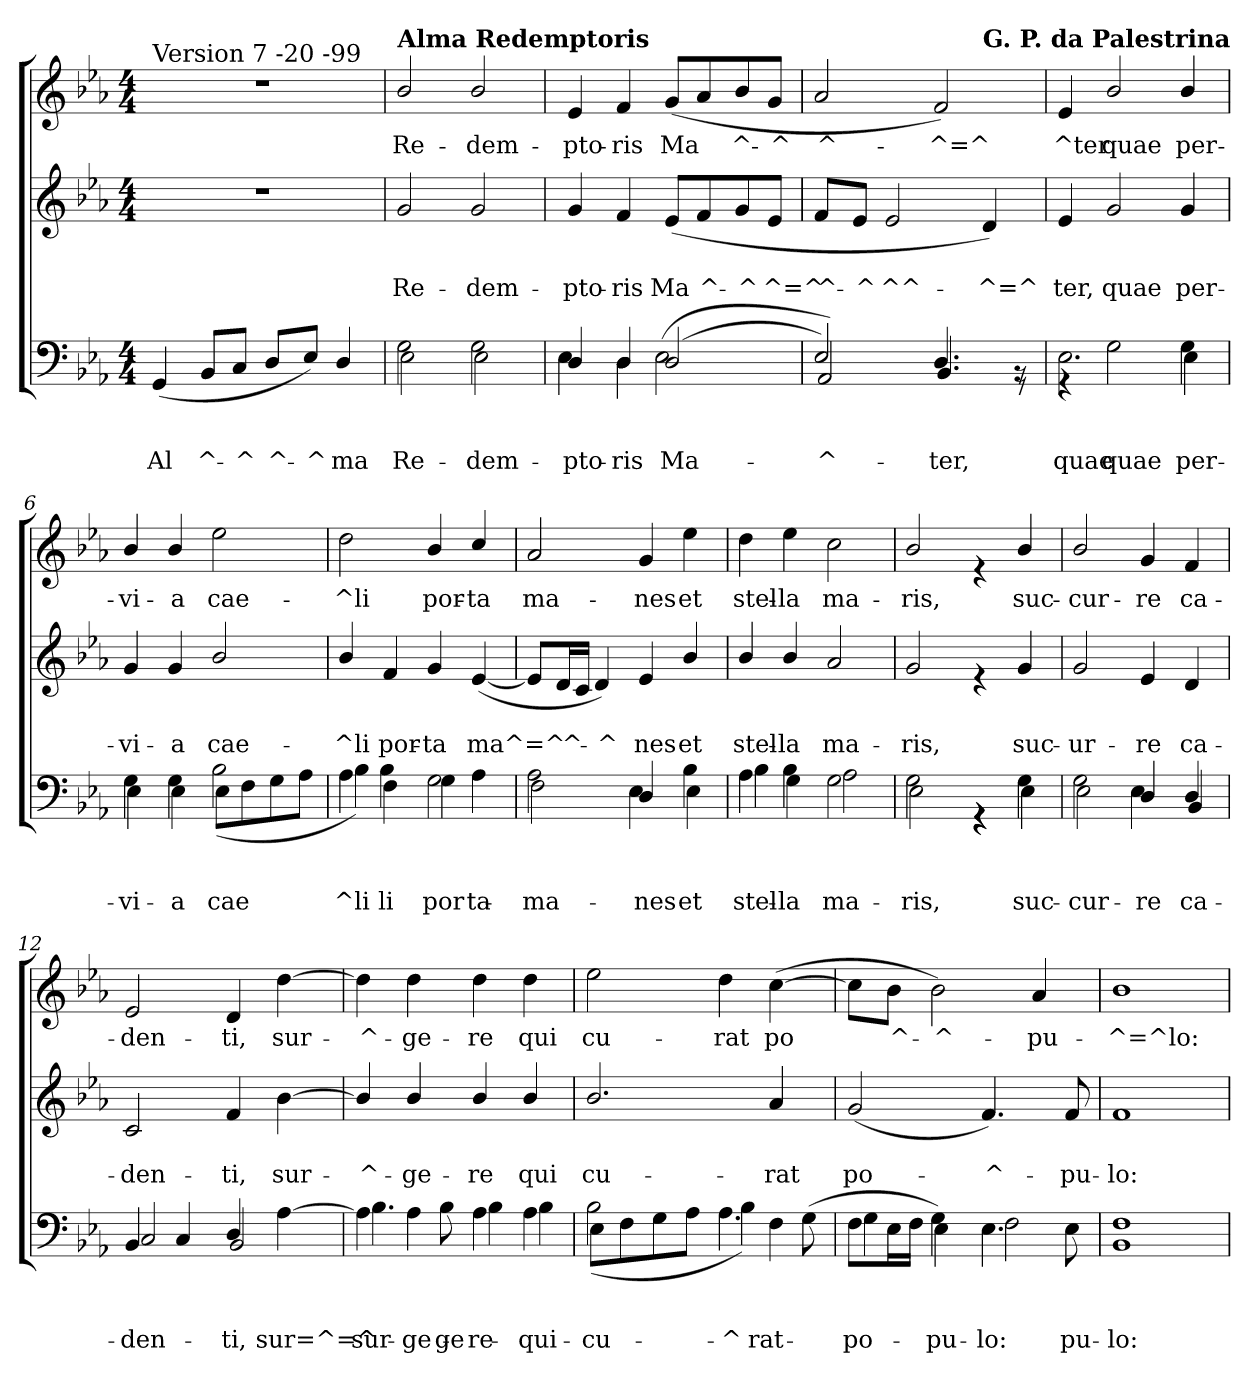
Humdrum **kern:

**kern	**text	**text	**text	**kern	**text	**text	**kern	**text
*part3	*part3	*part3	*part3	*part2	*part2	*part2	*part1	*part1
*staff3	*staff3	*staff3	*staff3	*staff2	*staff2	*staff2	*staff1	*staff1
*clefF4	*	*	*	*clefG2	*	*	*clefG2	*
*k[b-e-a-]	*	*	*	*k[b-e-a-]	*	*	*k[b-e-a-]	*
*E-:	*	*	*	*E-:	*	*	*E-:	*
*M4/4	*	*	*	*M4/4	*	*	*M4/4	*
=1	=1	=1	=1	=1	=1	=1	=1	=1
!	!	!	!	!	!	!	!LO:TX:a:t=Version  7 -20 -99	!
!	!	!	!LO:LY:b	!	!	!	!	!
(<4GG/	.	.	Al	1r	.	.	1r	.
!	!	!	!LO:LY:b	!	!	!	!	!
8BB-/L	.	.	^-	.	.	.	.	.
!	!	!	!LO:LY:b	!	!	!	!	!
8C/J	.	.	-^	.	.	.	.	.
!	!	!	!LO:LY:b	!	!	!	!	!
8D/L	.	.	^-	.	.	.	.	.
!	!	!	!LO:LY:b	!	!	!	!	!
8E-/J)	.	.	-^	.	.	.	.	.
!	!	!	!LO:LY:b	!	!	!	!	!
4D/	.	.	ma	.	.	.	.	.
=2	=2	=2	=2	=2	=2	=2	=2	=2
!	!	!	!	!	!	!	!LO:TX:a:B:t=Alma Redemptoris	!
!	!	!	!LO:LY:b	!	!	!	!	!
*^	*	*	*	*	*	*	*	*
!	!	!	!	!LO:LY:b	!	!	!LO:LY:b	!	!LO:LY:b
2G\	2E-\	.	.	-Re-	2g/	.	Re-	2b-/	Re-
!	!	!	!	!LO:LY:b	!	!	!	!	!
!	!	!	!	!LO:LY:b	!	!	!LO:LY:b	!	!LO:LY:b
2G\	2E-\	.	.	-dem-	2g/	.	-dem-	2b-/	-dem-
=3	=3	=3	=3	=3	=3	=3	=3	=3	=3
!	!	!	!	!LO:LY:b	!	!	!	!	!
!	!	!	!	!LO:LY:b	!	!	!LO:LY:b	!	!LO:LY:b
4D/	4E-\	.	.	-pto-	4g/	.	-pto-	4e-/	-pto-
!	!	!	!	!LO:LY:b	!	!	!	!	!
!	!	!	!	!LO:LY:b	!	!	!LO:LY:b	!	!LO:LY:b
4D/	4D\	.	.	-ris	4f/	.	-ris	4f/	-ris
!	!	!	!	!LO:LY:b	!	!	!	!	!
!	!	!	!	!LO:LY:b	!	!	!LO:LY:b	!	!LO:LY:b
(<2D/	(>2E-\	.	.	Ma-	(<8e-/L	.	Ma	(<8g/L	Ma
!	!	!	!	!	!	!	!LO:LY:b	!	!
.	.	.	.	.	8f/	.	^-	8a-/	.
!	!	!	!	!	!	!	!LO:LY:b	!	!LO:LY:b
.	.	.	.	.	8g/	.	-^	8b-/	^-
!	!	!	!	!	!	!	!LO:LY:b	!	!LO:LY:b
.	.	.	.	.	8e-/J	.	^=^	8g/J	-^
=4	=4	=4	=4	=4	=4	=4	=4	=4	=4
!	!	!	!	!LO:LY:b	!	!	!	!	!
!	!	!	!	!LO:LY:b	!	!	!LO:LY:b	!	!LO:LY:b
*	*	*	*	*	*	*	*	*^	*
2E-/)	2AA-/)	.	.	^-	8f/L	.	^-	2a-/	2.ryy	^-
!	!	!	!	!	!	!	!LO:LY:b	!	!	!
.	.	.	.	.	8e-/J	.	-^	.	.	.
!	!	!	!	!	!	!	!LO:LY:b	!	!	!
.	.	.	.	.	2e-/	.	^^-	.	.	.
!	!	!	!	!LO:LY:b	!	!	!	!	!	!
!	!	!	!	!LO:LY:b	!	!	!	!	!	!LO:LY:b
4.D/	4.BB-/	.	.	-ter,	.	.	.	2f/)	.	-^=^
!	!	!	!	!	!	!	!	!	!LO:TX:a:B:t=G. P. da Palestrina	!
!	!	!	!	!	!	!	!LO:LY:b	!	!	!
.	.	.	.	.	4d/)	.	-^=^	.	4ryy	.
8rGG	8rAA	.	.	.	.	.	.	.	.	.
=5	=5	=5	=5	=5	=5	=5	=5	=5	=5	=5
!	!	!	!	!	!	!	!	!LO:TX:a:B:t=( 1525 - 1594 )	!	!
!	!	!	!	!LO:LY:b	!	!	!LO:LY:b	!	!	!LO:LY:b
*	*	*	*	*	*	*	*	*v	*v	*
4rGG	2.E-\	.	.	-quae	4e-/	.	ter,	4e-/	^ter
!	!	!	!	!LO:LY:b	!	!	!LO:LY:b	!	!LO:LY:b
2G\	.	.	.	quae	2g/	.	quae	2b-/	quae
!	!	!	!	!LO:LY:b	!	!	!	!	!
!	!	!	!	!LO:LY:b	!	!	!LO:LY:b	!	!LO:LY:b
4G\	4E-\	.	.	per-	4g/	.	per-	4b-/	per-
!!LO:LB:g=z
=6	=6	=6	=6	=6	=6	=6	=6	=6	=6
!	!	!	!	!LO:LY:b	!	!	!	!	!
!	!	!	!	!LO:LY:b	!	!	!LO:LY:b	!	!LO:LY:b
4G\	4E-\	.	.	-vi-	4g/	.	-vi-	4b-/	-vi-
!	!	!	!	!LO:LY:b	!	!	!	!	!
!	!	!	!	!LO:LY:b	!	!	!LO:LY:b	!	!LO:LY:b
4G\	4E-\	.	.	-a	4g/	.	-a	4b-/	-a
!	!	!	!	!LO:LY:b	!	!	!	!	!
!	!	!	!	!LO:LY:b	!	!	!LO:LY:b	!	!LO:LY:b
2B-\	(>8E-\L	.	.	cae	2b-/	.	cae-	2ee-\	cae-
.	8F\	.	.	.	.	.	.	.	.
.	8G\	.	.	.	.	.	.	.	.
.	8A-\J	.	.	.	.	.	.	.	.
=7	=7	=7	=7	=7	=7	=7	=7	=7	=7
!	!	!	!	!LO:LY:b	!	!	!LO:LY:b	!	!LO:LY:b
4A-\	4B-\)	.	.	^li	4b-/	.	-^li	2dd\	-^li
!	!	!	!	!LO:LY:b	!	!	!	!	!
!	!	!	!	!LO:LY:b	!	!	!LO:LY:b	!	!
4F\	4B-\	.	.	li	4f/	.	por-	.	.
!	!	!	!	!LO:LY:b	!	!	!	!	!
!	!	!	!	!LO:LY:b	!	!	!LO:LY:b	!	!LO:LY:b
2G\	4G\	.	.	por-	4g/	.	-ta	4b-/	por-
!	!	!	!	!LO:LY:b	!	!	!LO:LY:b	!	!LO:LY:b
.	4A-\	.	.	-ta	(<[<4e-/	.	ma^=^	4cc/	-ta
=8	=8	=8	=8	=8	=8	=8	=8	=8	=8
!	!	!	!	!LO:LY:b	!	!	!	!	!
!	!	!	!	!LO:LY:b	!	!	!	!	!LO:LY:b
2A-\	2F\	.	.	ma-	8e-/L]	.	.	2a-/	ma-
.	.	.	.	.	16d/L	.	.	.	.
!	!	!	!	!	!	!	!LO:LY:b	!	!
.	.	.	.	.	16c/JJ	.	^-	.	.
!	!	!	!	!	!	!	!LO:LY:b	!	!
.	.	.	.	.	4d/)	.	-^	.	.
!	!	!	!	!LO:LY:b	!	!	!	!	!
!	!	!	!	!LO:LY:b	!	!	!LO:LY:b	!	!LO:LY:b
4D/	4E-\	.	.	-nes	4e-/	.	nes	4g/	-nes
!	!	!	!	!LO:LY:b	!	!	!	!	!
!	!	!	!	!LO:LY:b	!	!	!LO:LY:b	!	!LO:LY:b
4B-\	4E-\	.	.	et	4b-/	.	et	4ee-\	et
=9	=9	=9	=9	=9	=9	=9	=9	=9	=9
!	!	!	!	!LO:LY:b	!	!	!	!	!
!	!	!	!	!LO:LY:b	!	!	!LO:LY:b	!	!LO:LY:b
4A-\	4B-\	.	.	-stel-	4b-/	.	stel-	4dd\	stel-
!	!	!	!	!LO:LY:b	!	!	!	!	!
!	!	!	!	!LO:LY:b	!	!	!LO:LY:b	!	!LO:LY:b
4B-\	4G\	.	.	-la	4b-/	.	-la	4ee-\	-la
!	!	!	!	!LO:LY:b	!	!	!	!	!
!	!	!	!	!LO:LY:b	!	!	!LO:LY:b	!	!LO:LY:b
2G\	2A-\	.	.	ma-	2a-/	.	ma-	2cc\	ma-
=10	=10	=10	=10	=10	=10	=10	=10	=10	=10
!	!	!	!	!LO:LY:b	!	!	!	!	!
!	!	!	!	!LO:LY:b	!	!	!LO:LY:b	!	!LO:LY:b
2G\	2E-\	.	.	-ris,	2g/	.	-ris,	2b-/	-ris,
4rGG	4rGG	.	.	.	4re	.	.	4re	.
!	!	!	!	!LO:LY:b	!	!	!	!	!
!	!	!	!	!LO:LY:b	!	!	!LO:LY:b	!	!LO:LY:b
4G\	4E-\	.	.	suc-	4g/	.	suc-	4b-/	suc-
!!LO:LB:g=z
=11	=11	=11	=11	=11	=11	=11	=11	=11	=11
!	!	!	!	!LO:LY:b	!	!	!	!	!
!	!	!	!	!LO:LY:b	!	!	!LO:LY:b	!	!LO:LY:b
2G\	2E-\	.	.	-cur-	2g/	.	-ur-	2b-/	-cur-
!	!	!	!	!LO:LY:b	!	!	!	!	!
!	!	!	!	!LO:LY:b	!	!	!LO:LY:b	!	!LO:LY:b
4D/	4E-\	.	.	-re	4e-/	.	-re	4g/	-re
!	!	!	!	!LO:LY:b	!	!	!	!	!
!	!	!	!	!LO:LY:b	!	!	!LO:LY:b	!	!LO:LY:b
4D/	4BB-/	.	.	ca-	4d/	.	ca-	4f/	ca-
=12	=12	=12	=12	=12	=12	=12	=12	=12	=12
!	!	!	!	!LO:LY:b	!	!	!	!	!
!	!	!	!	!LO:LY:b	!	!	!LO:LY:b	!	!LO:LY:b
4BB-/	2C/	.	.	den-	2c/	.	-den-	2e-/	-den-
4C/	.	.	.	.	.	.	.	.	.
!	!	!	!	!LO:LY:b	!	!	!	!	!
!	!	!	!	!LO:LY:b	!	!	!LO:LY:b	!	!LO:LY:b
4D/	2BB-/	.	.	-ti,	4f/	.	-ti,	4d/	-ti,
!	!	!	!	!LO:LY:b	!	!	!LO:LY:b	!	!LO:LY:b
[>4A-\	.	.	.	sur=^=^	[>4b-\	.	sur-	[>4dd\	sur-
=13	=13	=13	=13	=13	=13	=13	=13	=13	=13
!	!	!	!	!LO:LY:b	!	!	!LO:LY:b	!	!LO:LY:b
4A-\]	4.B-\	.	.	sur-	4b-/]	.	-^-	4dd\]	-^-
!	!	!	!	!LO:LY:b	!	!	!LO:LY:b	!	!LO:LY:b
4A-\	.	.	.	ge-	4b-/	.	-ge-	4dd\	-ge-
!	!	!	!	!LO:LY:b	!	!	!	!	!
.	8B-\	.	.	-ge-	.	.	.	.	.
!	!	!	!	!LO:LY:b	!	!	!	!	!
!	!	!	!	!LO:LY:b	!	!	!LO:LY:b	!	!LO:LY:b
4A-\	4B-\	.	.	-re	4b-/	.	-re	4dd\	-re
!	!	!	!	!LO:LY:b	!	!	!	!	!
!	!	!	!	!LO:LY:b	!	!	!LO:LY:b	!	!LO:LY:b
4A-\	4B-\	.	.	qui	4b-/	.	qui	4dd\	qui
=14	=14	=14	=14	=14	=14	=14	=14	=14	=14
!	!	!	!	!LO:LY:b	!	!	!	!	!
!	!	!	!	!LO:LY:b	!	!	!LO:LY:b	!	!LO:LY:b
2B-\	(>8E-\L	.	.	cu	2.b-/	.	cu-	2ee-\	cu-
.	8F\	.	.	.	.	.	.	.	.
.	8G\	.	.	.	.	.	.	.	.
.	8A-\J	.	.	.	.	.	.	.	.
!	!	!	!	!LO:LY:b	!	!	!	!	!
!	!	!	!	!LO:LY:b	!	!	!	!	!LO:LY:b
4.A-\	4B-\)	.	.	^-	.	.	.	4dd\	-rat
!	!	!	!	!LO:LY:b	!	!	!LO:LY:b	!	!LO:LY:b
.	4F\	.	.	-rat	4a-/	.	-rat	(>[>4cc\	po
(>8G\	.	.	.	.	.	.	.	.	.
=15	=15	=15	=15	=15	=15	=15	=15	=15	=15
!	!	!	!	!LO:LY:b	!	!	!LO:LY:b	!	!
8F\L	4G\	.	.	-po-	(<2g/	.	po-	8cc\L]	.
!	!	!	!	!	!	!	!	!	!LO:LY:b
16E-\L	.	.	.	.	.	.	.	8b-\J	^-
16F\JJ	.	.	.	.	.	.	.	.	.
!	!	!	!	!LO:LY:b	!	!	!	!	!LO:LY:b
4G\)	4E-\	.	.	-pu-	.	.	.	2b-\)	-^-
!	!	!	!	!LO:LY:b	!	!	!	!	!
!	!	!	!	!LO:LY:b	!	!	!LO:LY:b	!	!
4.E-\	2F\	.	.	-lo:	4.f/)	.	-^-	.	.
!	!	!	!	!	!	!	!	!	!LO:LY:b
.	.	.	.	.	.	.	.	4a-/	-pu-
!	!	!	!	!LO:LY:b	!	!	!LO:LY:b	!	!
8E-\	.	.	.	-pu-	8f/	.	-pu-	.	.
=16	=16	=16	=16	=16	=16	=16	=16	=16	=16
!	!	!	!	!LO:LY:b	!	!	!LO:LY:b	!	!LO:LY:b
1F	1BB-	.	.	lo:	1f	.	-lo:	1b-	-^=^lo:
*v	*v	*	*	*	*	*	*	*	*
=	=	=	=	=	=	=	=	=
*-	*-	*-	*-	*-	*-	*-	*-	*-
